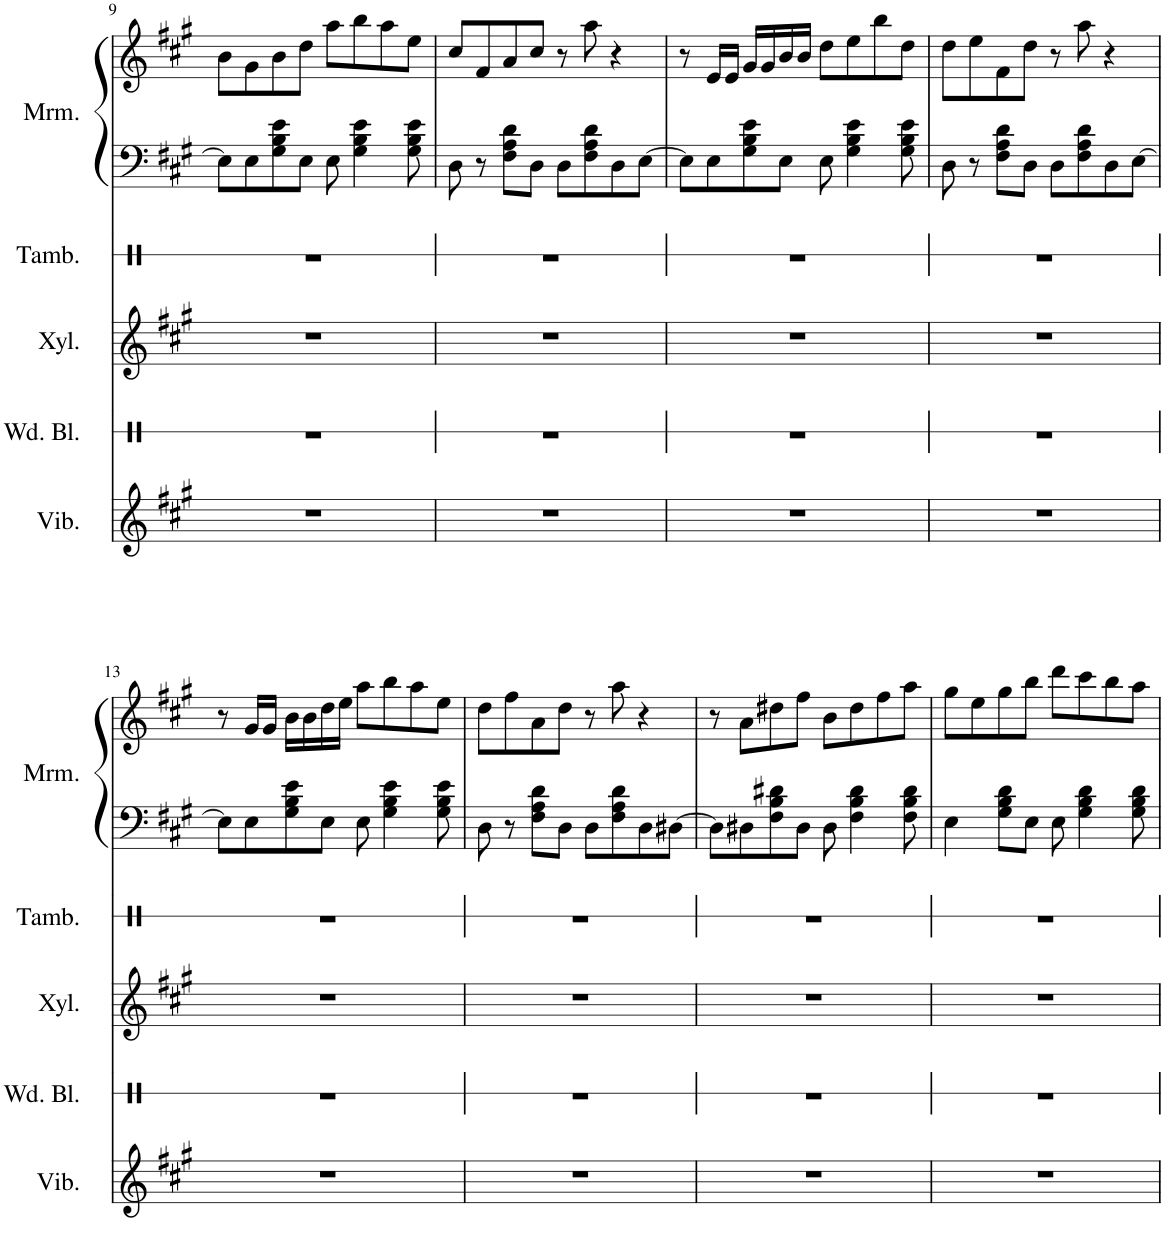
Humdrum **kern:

**kern	**kern	**kern	**kern	**kern	**kern
*part5	*part4	*part3	*part2	*part1	*part1
*staff6	*staff5	*staff4	*staff3	*staff2	*staff1
*I"Vibraphone	*I"Wood Blocks	*I"Xylophone	*I"Tambourine	*I"Marimba	*
*I'Vib.	*I'Wd. Bl.	*I'Xyl.	*I'Tamb.	*I'Mrm.	*
!!LO:PB:g=z
*clefG2	*clefX	*clefG2	*clefX	*clefF4	*clefG2
*	*	*Trd-7c-12	*	*	*
*k[f#c#g#]	*k[]	*k[f#c#g#]	*k[]	*k[f#c#g#]	*k[f#c#g#]
*M4/4	*M4/4	*M4/4	*M4/4	*M4/4	*M4/4
=9	=9	=9	=9	=9	=9
1r	1r	1r	1r	8E\L]	8b\L
.	.	.	.	8E\	8g#\
.	.	.	.	8G#\ 8B\ 8e\	8b\
.	.	.	.	8E\J	8dd\J
.	.	.	.	8E\	8aa\L
.	.	.	.	4G#\ 4B\ 4e\	8bb\
.	.	.	.	.	8aa\
.	.	.	.	8G#\ 8B\ 8e\	8ee\J
=10	=10	=10	=10	=10	=10
1r	1r	1r	1r	8D\	8cc#/L
.	.	.	.	8r	8f#/
.	.	.	.	8F#\ 8A\ 8d\L	8a/
.	.	.	.	8D\J	8cc#/J
.	.	.	.	8D\L	8r
.	.	.	.	8F#\ 8A\ 8d\	8aa\
.	.	.	.	8D\	4r
.	.	.	.	[8E\J	.
=11	=11	=11	=11	=11	=11
1r	1r	1r	1r	8E\L]	8r
.	.	.	.	8E\	16e/LL
.	.	.	.	.	16e/JJ
.	.	.	.	8G#\ 8B\ 8e\	16g#/LL
.	.	.	.	.	16g#/
.	.	.	.	8E\J	16b/
.	.	.	.	.	16b/JJ
.	.	.	.	8E\	8dd\L
.	.	.	.	4G#\ 4B\ 4e\	8ee\
.	.	.	.	.	8bb\
.	.	.	.	8G#\ 8B\ 8e\	8dd\J
=12	=12	=12	=12	=12	=12
1r	1r	1r	1r	8D\	8dd\L
.	.	.	.	8r	8ee\
.	.	.	.	8F#\ 8A\ 8d\L	8f#\
.	.	.	.	8D\J	8dd\J
.	.	.	.	8D\L	8r
.	.	.	.	8F#\ 8A\ 8d\	8aa\
.	.	.	.	8D\	4r
.	.	.	.	[8E\J	.
!!LO:LB:g=z
=13	=13	=13	=13	=13	=13
1r	1r	1r	1r	8E\L]	8r
.	.	.	.	8E\	16g#/LL
.	.	.	.	.	16g#/JJ
.	.	.	.	8G#\ 8B\ 8e\	16b\LL
.	.	.	.	.	16b\
.	.	.	.	8E\J	16dd\
.	.	.	.	.	16ee\JJ
.	.	.	.	8E\	8aa\L
.	.	.	.	4G#\ 4B\ 4e\	8bb\
.	.	.	.	.	8aa\
.	.	.	.	8G#\ 8B\ 8e\	8ee\J
=14	=14	=14	=14	=14	=14
1r	1r	1r	1r	8D\	8dd\L
.	.	.	.	8r	8ff#\
.	.	.	.	8F#\ 8A\ 8d\L	8a\
.	.	.	.	8D\J	8dd\J
.	.	.	.	8D\L	8r
.	.	.	.	8F#\ 8A\ 8d\	8aa\
.	.	.	.	8D\	4r
.	.	.	.	[8D#X\J	.
=15	=15	=15	=15	=15	=15
1r	1r	1r	1r	8D#\L]	8r
.	.	.	.	8D#X\	8a\L
.	.	.	.	8F#\ 8B\ 8d#X\	8dd#X\
.	.	.	.	8D#\J	8ff#\J
.	.	.	.	8D#\	8b\L
.	.	.	.	4F#\ 4B\ 4d#\	8dd#\
.	.	.	.	.	8ff#\
.	.	.	.	8F#\ 8B\ 8d#\	8aa\J
=16	=16	=16	=16	=16	=16
1r	1r	1r	1r	4E\	8gg#\L
.	.	.	.	.	8ee\
.	.	.	.	8G#\ 8B\ 8d\L	8gg#\
.	.	.	.	8E\J	8bb\J
.	.	.	.	8E\	8ddd\L
.	.	.	.	4G#\ 4B\ 4d\	8ccc#\
.	.	.	.	.	8bb\
.	.	.	.	8G#\ 8B\ 8d\	8aa\J
=	=	=	=	=	=
*-	*-	*-	*-	*-	*-
